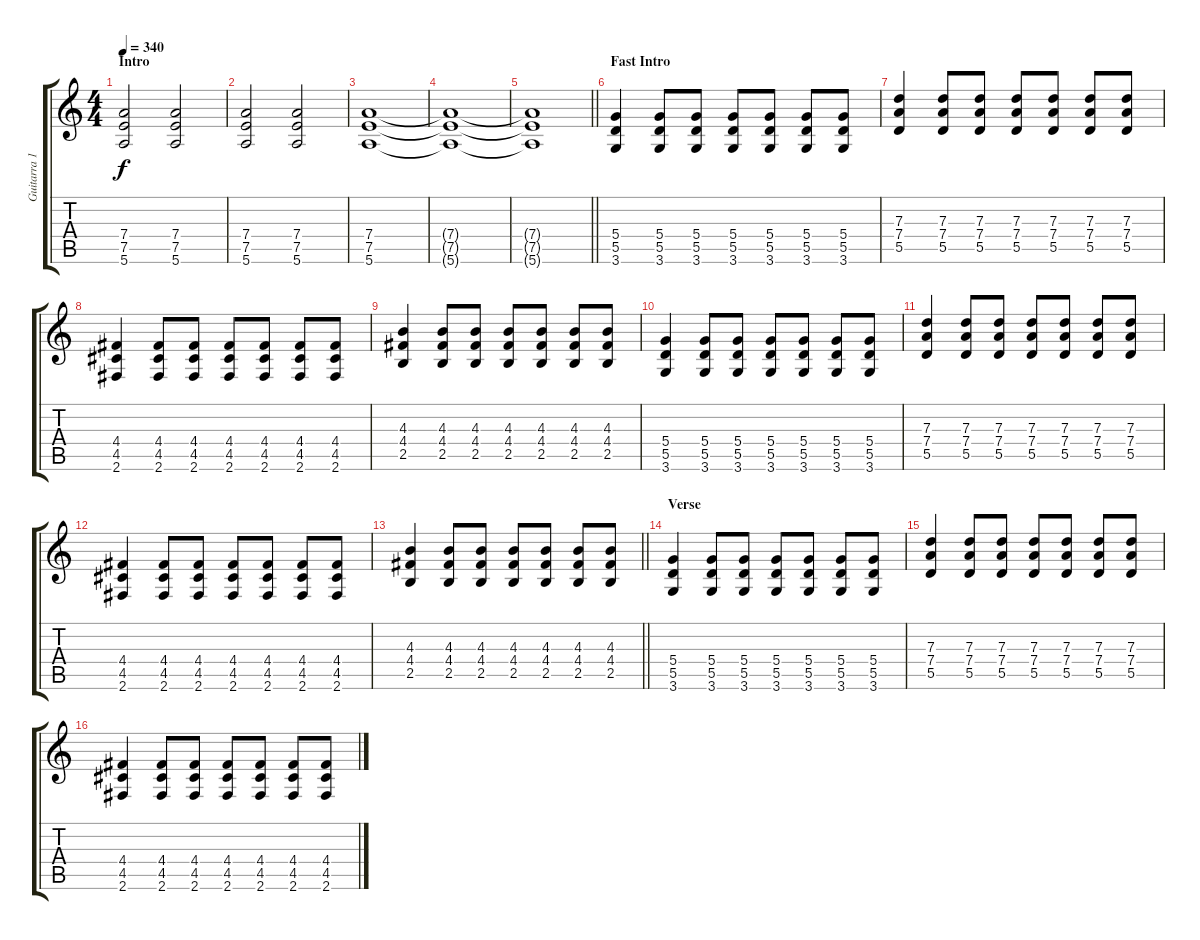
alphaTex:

\track ("Guitarra 1 - Mathias" "Guitarra 1") {instrument distortionguitar}
\staff {score tabs}
\tuning (E4 B3 G3 D3 A2 E2) {hide}
\ts (4 4)
\section ("" "Intro")
\tempo 340
\clef g2
\ks c
(7.4 7.5 5.6).2{dy f instrument distortionguitar} (7.4 7.5 5.6).2 |
(7.4 7.5 5.6).2 (7.4 7.5 5.6).2 |
(7.4 7.5 5.6).1 |
(7.4{t} 7.5{t} 5.6{t}).1 |
\barLineRight lightlight
(7.4{t} 7.5{t} 5.6{t}).1 |
\section ("" "Fast Intro")
(5.4 5.5 3.6).4 (5.4 5.5 3.6).8 (5.4 5.5 3.6).8 (5.4 5.5 3.6).8 (5.4 5.5 3.6).8 (5.4 5.5 3.6).8 (5.4 5.5 3.6).8 |
(7.3 7.4 5.5).4 (7.3 7.4 5.5).8 (7.3 7.4 5.5).8 (7.3 7.4 5.5).8 (7.3 7.4 5.5).8 (7.3 7.4 5.5).8 (7.3 7.4 5.5).8 |
(4.4 4.5 2.6).4 (4.4 4.5 2.6).8 (4.4 4.5 2.6).8 (4.4 4.5 2.6).8 (4.4 4.5 2.6).8 (4.4 4.5 2.6).8 (4.4 4.5 2.6).8 |
(4.3 4.4 2.5).4 (4.3 4.4 2.5).8 (4.3 4.4 2.5).8 (4.3 4.4 2.5).8 (4.3 4.4 2.5).8 (4.3 4.4 2.5).8 (4.3 4.4 2.5).8 |
(5.4 5.5 3.6).4 (5.4 5.5 3.6).8 (5.4 5.5 3.6).8 (5.4 5.5 3.6).8 (5.4 5.5 3.6).8 (5.4 5.5 3.6).8 (5.4 5.5 3.6).8 |
(7.3 7.4 5.5).4 (7.3 7.4 5.5).8 (7.3 7.4 5.5).8 (7.3 7.4 5.5).8 (7.3 7.4 5.5).8 (7.3 7.4 5.5).8 (7.3 7.4 5.5).8 |
(4.4 4.5 2.6).4 (4.4 4.5 2.6).8 (4.4 4.5 2.6).8 (4.4 4.5 2.6).8 (4.4 4.5 2.6).8 (4.4 4.5 2.6).8 (4.4 4.5 2.6).8 |
\barLineRight lightlight
(4.3 4.4 2.5).4 (4.3 4.4 2.5).8 (4.3 4.4 2.5).8 (4.3 4.4 2.5).8 (4.3 4.4 2.5).8 (4.3 4.4 2.5).8 (4.3 4.4 2.5).8 |
\section ("" "Verse")
(5.4 5.5 3.6).4 (5.4 5.5 3.6).8 (5.4 5.5 3.6).8 (5.4 5.5 3.6).8 (5.4 5.5 3.6).8 (5.4 5.5 3.6).8 (5.4 5.5 3.6).8 |
(7.3 7.4 5.5).4 (7.3 7.4 5.5).8 (7.3 7.4 5.5).8 (7.3 7.4 5.5).8 (7.3 7.4 5.5).8 (7.3 7.4 5.5).8 (7.3 7.4 5.5).8 |
(4.4 4.5 2.6).4 (4.4 4.5 2.6).8 (4.4 4.5 2.6).8 (4.4 4.5 2.6).8 (4.4 4.5 2.6).8 (4.4 4.5 2.6).8 (4.4 4.5 2.6).8
